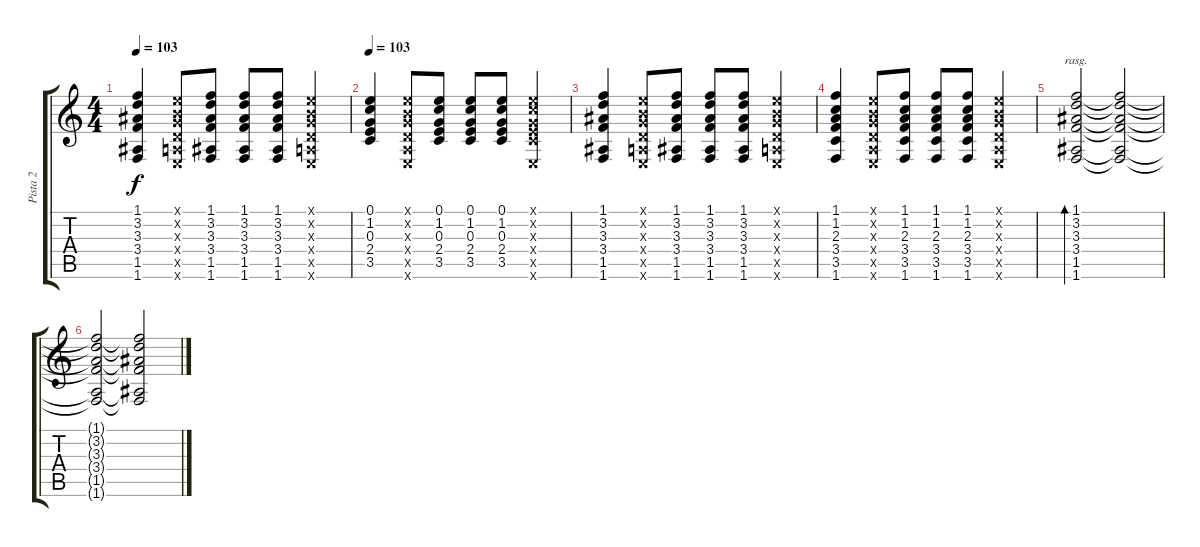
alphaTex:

\track ("Pista 2" "Pista 2") {instrument acousticguitarsteel}
\staff {score tabs}
\tuning (E4 B3 G3 D3 A2 E2) {hide}
\ts (4 4)
\tempo 103
\clef g2
\ks c
(1.1 3.2 3.3 3.4 1.5 1.6).4{dy f} (0.1{x} 0.2{x} 0.3{x} 0.4{x} 0.5{x} 0.6{x}).8 (1.1 3.2 3.3 3.4 1.5 1.6).8 (1.1 3.2 3.3 3.4 1.5 1.6).8 (1.1 3.2 3.3 3.4 1.5 1.6).8 (0.1{x} 0.2{x} 0.3{x} 0.4{x} 0.5{x} 0.6{x}).4 |
\tempo 103
(0.1 1.2 0.3 2.4 3.5).4 (0.1{x} 0.2{x} 0.3{x} 0.4{x} 0.5{x} 0.6{x}).8 (0.1 1.2 0.3 2.4 3.5).8 (0.1 1.2 0.3 2.4 3.5).8 (0.1 1.2 0.3 2.4 3.5).8 (0.1{x} 1.2{x} 0.3{x} 2.4{x} 3.5{x} 0.6{x}).4 |
(1.1 3.2 3.3 3.4 1.5 1.6).4 (0.1{x} 0.2{x} 0.3{x} 0.4{x} 0.5{x} 0.6{x}).8 (1.1 3.2 3.3 3.4 1.5 1.6).8 (1.1 3.2 3.3 3.4 1.5 1.6).8 (1.1 3.2 3.3 3.4 1.5 1.6).8 (0.1{x} 0.2{x} 0.3{x} 0.4{x} 0.5{x} 0.6{x}).4 |
(1.1 1.2 2.3 3.4 3.5 1.6).4 (0.1{x} 0.2{x} 0.3{x} 0.4{x} 0.5{x} 0.6{x}).8 (1.1 1.2 2.3 3.4 3.5 1.6).8 (1.1 1.2 2.3 3.4 3.5 1.6).8 (1.1 1.2 2.3 3.4 3.5 1.6).8 (0.1{x} 0.2{x} 0.3{x} 0.4{x} 0.5{x} 0.6{x}).4 |
(1.1 3.2 3.3 3.4 1.5 1.6).2{bd 60 rasg ii} (1.1{t} 3.2{t} 3.3{t} 3.4{t} 1.5{t} 1.6{t}).2 |
(1.1{t} 3.2{t} 3.3{t} 3.4{t} 1.5{t} 1.6{t}).2 (1.1{t} 3.2{t} 3.3{t} 3.4{t} 1.5{t} 1.6{t}).2
